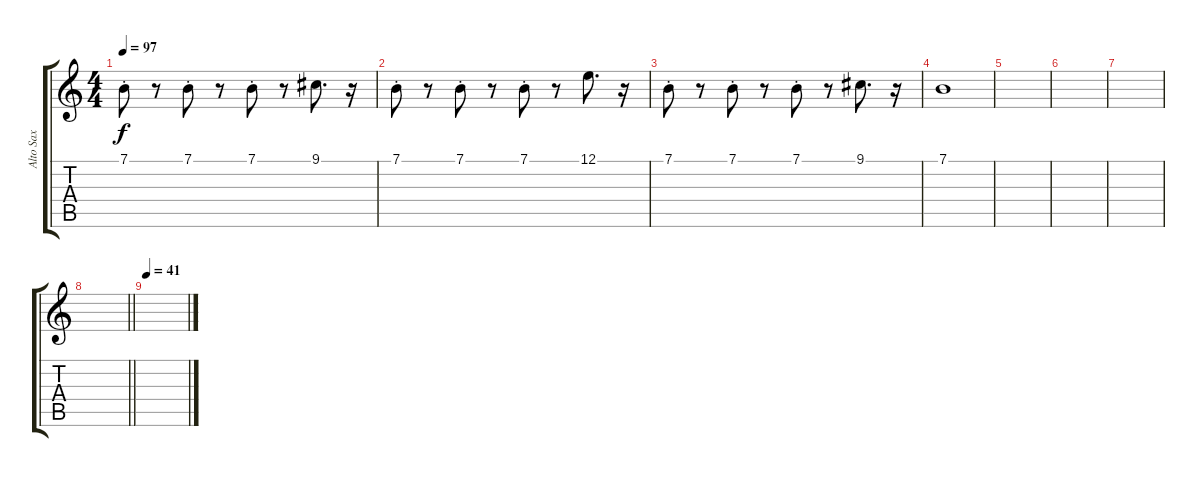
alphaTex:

\track ("Alto Sax" "Alto Sax") {instrument altosax}
\staff {score tabs}
\tuning (E4 B3 G3 D3 A2 E2) {hide}
\ts (4 4)
\tempo 97
\clef g2
\ks c
7.1{st}.8{dy f} r.8 7.1{st}.8 r.8 7.1{st}.8 r.8 9.1.8{d} r.16 |
7.1{st}.8 r.8 7.1{st}.8 r.8 7.1{st}.8 r.8 12.1.8{d} r.16 |
7.1{st}.8 r.8 7.1{st}.8 r.8 7.1{st}.8 r.8 9.1.8{d} r.16 |
7.1.1 |
|
|
|
\barLineRight lightlight
|
\tempo 41
